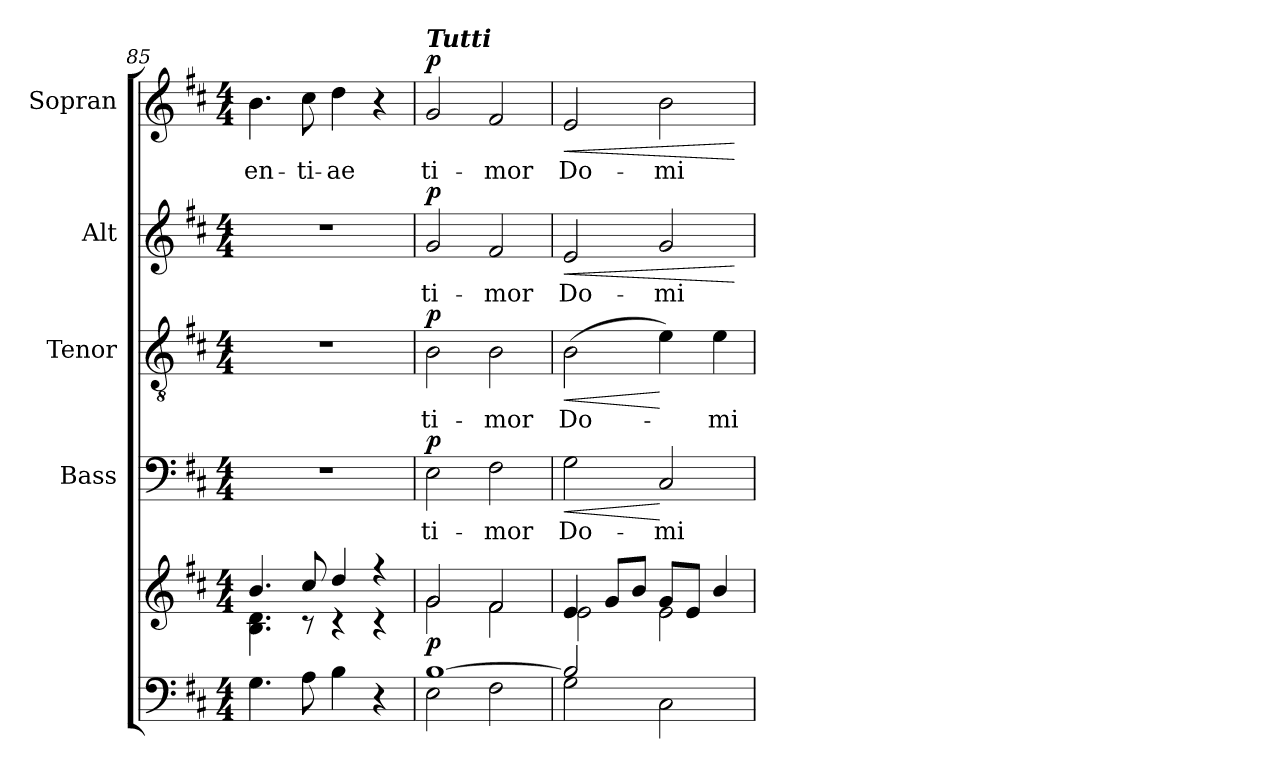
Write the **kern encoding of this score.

**kern	**kern	**dynam	**kern	**text	**dynam	**kern	**text	**dynam	**kern	**text	**dynam	**kern	**text	**dynam
*part5	*part5	*part5	*part4	*part4	*part4	*part3	*part3	*part3	*part2	*part2	*part2	*part1	*part1	*part1
*staff6	*staff5	*staff5/6	*staff4	*staff4	*staff4	*staff3	*staff3	*staff3	*staff2	*staff2	*staff2	*staff1	*staff1	*staff1
*	*	*	*I"Bass	*	*	*I"Tenor	*	*	*I"Alt	*	*	*I"Sopran	*	*
*	*	*	*I'B	*	*	*I'T	*	*	*I'A	*	*	*I'S	*	*
*clefF4	*clefG2	*	*clefF4	*	*	*clefGv2	*	*	*clefG2	*	*	*clefG2	*	*
*k[f#c#]	*k[f#c#]	*	*k[f#c#]	*	*	*k[f#c#]	*	*	*k[f#c#]	*	*	*k[f#c#]	*	*
*D:	*D:	*	*D:	*	*	*D:	*	*	*D:	*	*	*D:	*	*
*M4/4	*M4/4	*	*M4/4	*	*	*M4/4	*	*	*M4/4	*	*	*M4/4	*	*
=85	=85	=85	=85	=85	=85	=85	=85	=85	=85	=85	=85	=85	=85	=85
*	*^	*	*	*	*	*	*	*	*	*	*	*	*	*
!	!	!	!	!	!	!	!	!	!	!	!	!	!	!LO:LY:b	!
4.G\	4.b/	4.B\ 4.d\	.	1r	.	.	1r	.	.	1r	.	.	4.b\	-en-	.
!	!	!	!	!	!	!	!	!	!	!	!	!	!	!LO:LY:b	!
8A\	8cc#/	8rc	.	.	.	.	.	.	.	.	.	.	8cc#\	-ti-	.
!	!	!	!	!	!	!	!	!	!	!	!	!	!	!LO:LY:b	!
4B\	4dd/	4rc	.	.	.	.	.	.	.	.	.	.	4dd\	-ae	.
4r	4ree	4rc	.	.	.	.	.	.	.	.	.	.	4r	.	.
=86	=86	=86	=86	=86	=86	=86	=86	=86	=86	=86	=86	=86	=86	=86	=86
*^	*	*	*	*	*	*	*	*	*	*	*	*	*	*	*
!	!	!	!	!	!	!	!	!	!	!	!	!	!	!LO:TX:a:Bi:t=Tutti	!	!
!	!	!	!	!LO:DY:b	!	!LO:LY:b	!LO:DY:a	!	!LO:LY:b	!LO:DY:a	!	!LO:LY:b	!LO:DY:a	!	!LO:LY:b	!LO:DY:a
[>1B	2E\	2g/	2g\	p	2E\	ti-	p	2B\	ti-	p	2g/	ti-	p	2g/	ti-	p
!	!	!	!	!	!	!LO:LY:b	!	!	!LO:LY:b	!	!	!LO:LY:b	!	!	!LO:LY:b	!
.	2F#\	2f#/	2f#\	.	2F#\	-mor	.	2B\	-mor	.	2f#/	-mor	.	2f#/	-mor	.
!!LO:LB:g=z
=87	=87	=87	=87	=87	=87	=87	=87	=87	=87	=87	=87	=87	=87	=87	=87	=87
!	!	!	!	!	!	!LO:LY:b	!LO:HP:b	!	!LO:LY:b	!LO:HP:b	!	!LO:LY:b	!LO:HP:b	!	!LO:LY:b	!LO:HP:b
2B/]	2G\	4e/	2e\	.	2G\	Do-	<	(>2B\	Do-	<	2e/	Do-	<	2e/	Do-	<
.	.	8g/L	.	.	.	.	.	.	.	.	.	.	.	.	.	.
.	.	8b/J	.	.	.	.	.	.	.	.	.	.	.	.	.	.
!	!	!	!	!	!	!LO:LY:b	!	!	!	!	!	!LO:LY:b	!	!	!LO:LY:b	!
2ryy	2C#\	8g/L	2e\	.	2C#/	-mi-	[	4e\)	.	[	2g/	-mi-	.	2b\	-mi-	.
.	.	8e/J	.	.	.	.	.	.	.	.	.	.	.	.	.	.
!	!	!	!	!	!	!	!	!	!LO:LY:b	!	!	!	!	!	!	!
.	.	4b/	.	.	.	.	.	4e\	-mi-	.	.	.	.	.	.	.
*v	*v	*	*	*	*	*	*	*	*	*	*	*	*	*	*	*
*	*v	*v	*	*	*	*	*	*	*	*	*	*	*	*	*
.	.	.	.	.	.	.	.	.	.	.	[	.	.	[
=	=	=	=	=	=	=	=	=	=	=	=	=	=	=
*-	*-	*-	*-	*-	*-	*-	*-	*-	*-	*-	*-	*-	*-	*-
